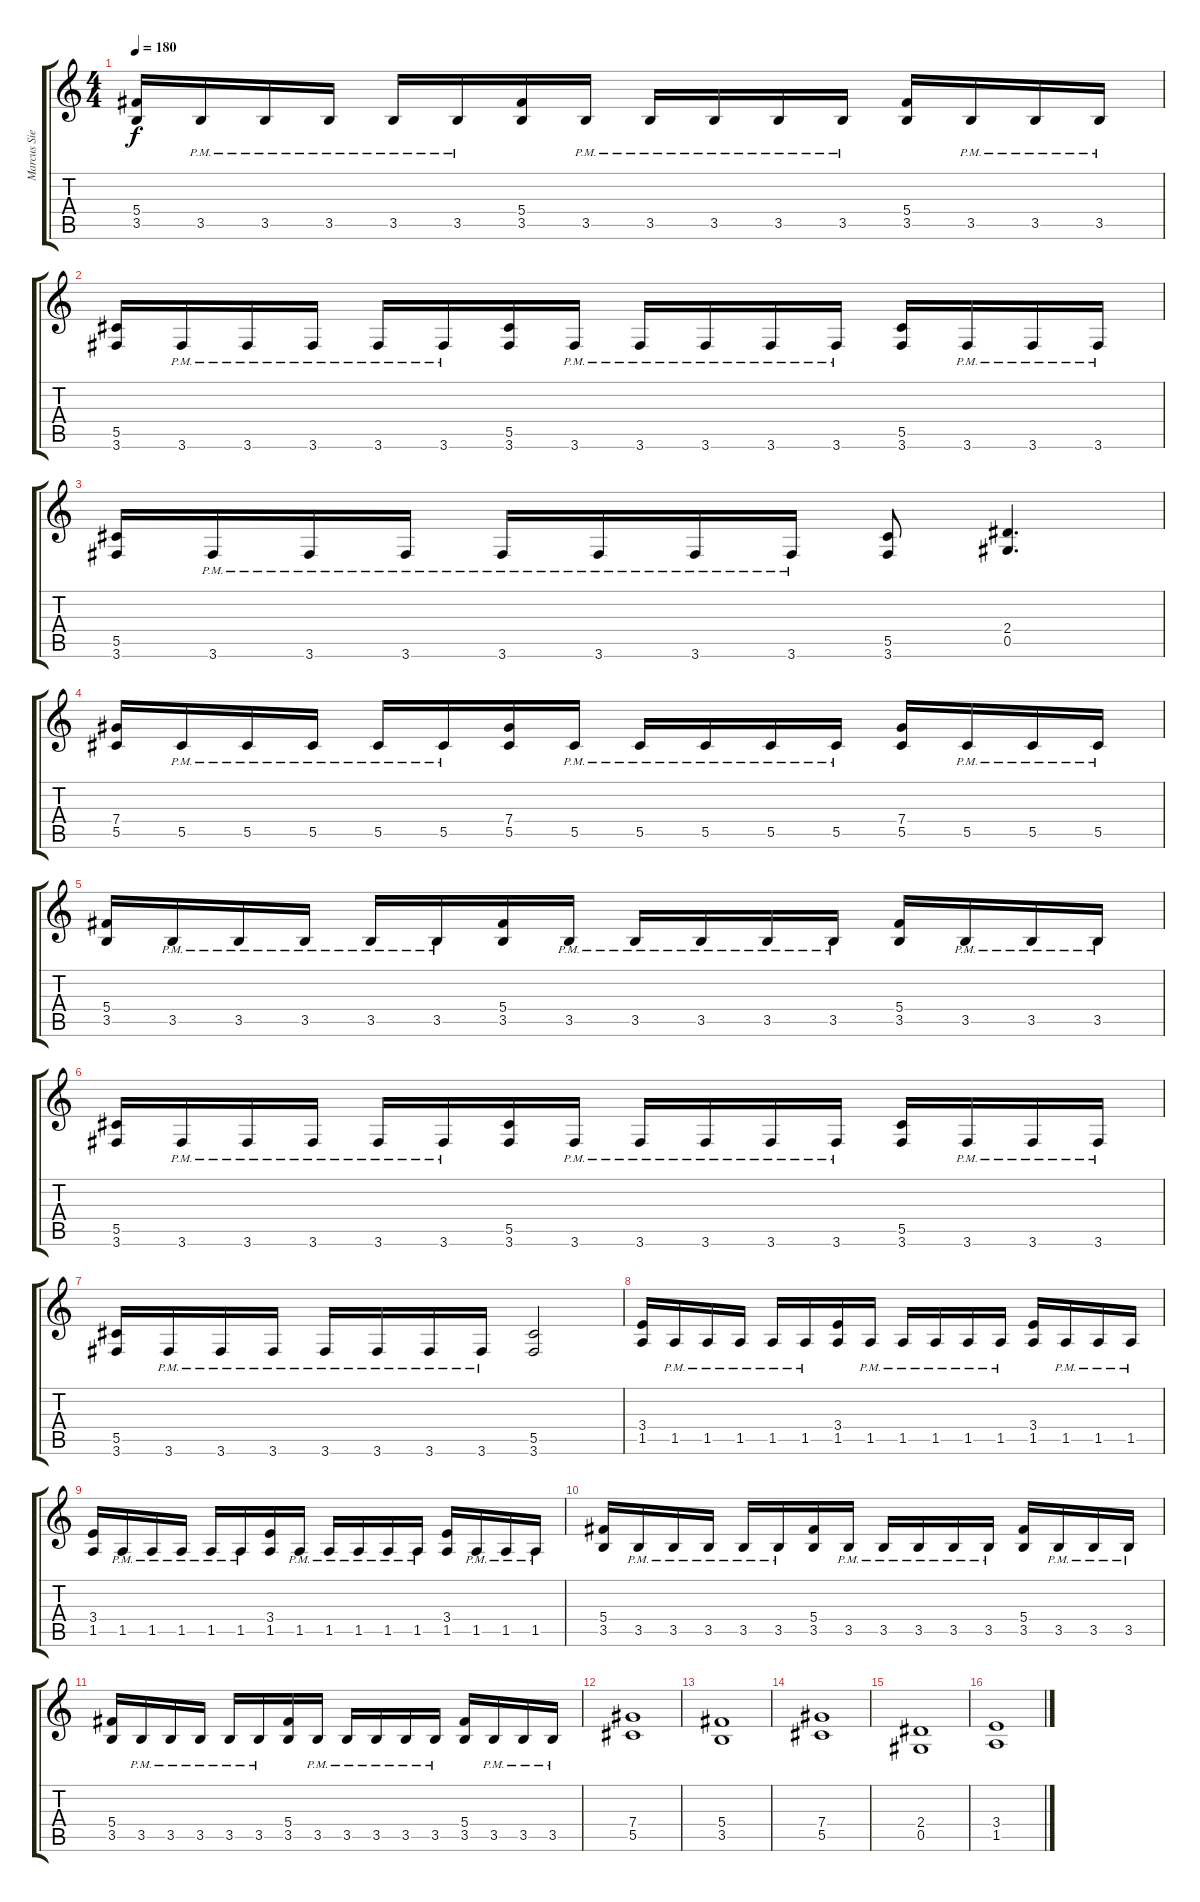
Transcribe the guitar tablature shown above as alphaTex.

\track ("Marcus Siepen" "Marcus Sie") {instrument distortionguitar}
\staff {score tabs}
\tuning (Eb4 Bb3 Gb3 Db3 Ab2 Eb2) {hide}
\ts (4 4)
\tempo 180
\clef g2
\ks c
(5.4 3.5).16{dy f} 3.5{pm}.16 3.5{pm}.16 3.5{pm}.16 3.5{pm}.16 3.5{pm}.16 (5.4 3.5).16 3.5{pm}.16 3.5{pm}.16 3.5{pm}.16 3.5{pm}.16 3.5{pm}.16 (5.4 3.5).16 3.5{pm}.16 3.5{pm}.16 3.5{pm}.16 |
(5.5 3.6).16 3.6{pm}.16 3.6{pm}.16 3.6{pm}.16 3.6{pm}.16 3.6{pm}.16 (5.5 3.6).16 3.6{pm}.16 3.6{pm}.16 3.6{pm}.16 3.6{pm}.16 3.6{pm}.16 (5.5 3.6).16 3.6{pm}.16 3.6{pm}.16 3.6{pm}.16 |
(5.5 3.6).16 3.6{pm}.16 3.6{pm}.16 3.6{pm}.16 3.6{pm}.16 3.6{pm}.16 3.6{pm}.16 3.6{pm}.16 (5.5 3.6).8 (2.4 0.5).4{d} |
(7.4 5.5).16 5.5{pm}.16 5.5{pm}.16 5.5{pm}.16 5.5{pm}.16 5.5{pm}.16 (7.4 5.5).16 5.5{pm}.16 5.5{pm}.16 5.5{pm}.16 5.5{pm}.16 5.5{pm}.16 (7.4 5.5).16 5.5{pm}.16 5.5{pm}.16 5.5{pm}.16 |
(5.4 3.5).16 3.5{pm}.16 3.5{pm}.16 3.5{pm}.16 3.5{pm}.16 3.5{pm}.16 (5.4 3.5).16 3.5{pm}.16 3.5{pm}.16 3.5{pm}.16 3.5{pm}.16 3.5{pm}.16 (5.4 3.5).16 3.5{pm}.16 3.5{pm}.16 3.5{pm}.16 |
(5.5 3.6).16 3.6{pm}.16 3.6{pm}.16 3.6{pm}.16 3.6{pm}.16 3.6{pm}.16 (5.5 3.6).16 3.6{pm}.16 3.6{pm}.16 3.6{pm}.16 3.6{pm}.16 3.6{pm}.16 (5.5 3.6).16 3.6{pm}.16 3.6{pm}.16 3.6{pm}.16 |
(5.5 3.6).16 3.6{pm}.16 3.6{pm}.16 3.6{pm}.16 3.6{pm}.16 3.6{pm}.16 3.6{pm}.16 3.6{pm}.16 (5.5 3.6).2 |
(3.4 1.5).16 1.5{pm}.16 1.5{pm}.16 1.5{pm}.16 1.5{pm}.16 1.5{pm}.16 (3.4 1.5).16 1.5{pm}.16 1.5{pm}.16 1.5{pm}.16 1.5{pm}.16 1.5{pm}.16 (3.4 1.5).16 1.5{pm}.16 1.5{pm}.16 1.5{pm}.16 |
(3.4 1.5).16 1.5{pm}.16 1.5{pm}.16 1.5{pm}.16 1.5{pm}.16 1.5{pm}.16 (3.4 1.5).16 1.5{pm}.16 1.5{pm}.16 1.5{pm}.16 1.5{pm}.16 1.5{pm}.16 (3.4 1.5).16 1.5{pm}.16 1.5{pm}.16 1.5{pm}.16 |
(5.4 3.5).16 3.5{pm}.16 3.5{pm}.16 3.5{pm}.16 3.5{pm}.16 3.5{pm}.16 (5.4 3.5).16 3.5{pm}.16 3.5{pm}.16 3.5{pm}.16 3.5{pm}.16 3.5{pm}.16 (5.4 3.5).16 3.5{pm}.16 3.5{pm}.16 3.5{pm}.16 |
(5.4 3.5).16 3.5{pm}.16 3.5{pm}.16 3.5{pm}.16 3.5{pm}.16 3.5{pm}.16 (5.4 3.5).16 3.5{pm}.16 3.5{pm}.16 3.5{pm}.16 3.5{pm}.16 3.5{pm}.16 (5.4 3.5).16 3.5{pm}.16 3.5{pm}.16 3.5{pm}.16 |
(7.4 5.5).1 |
(5.4 3.5).1 |
(7.4 5.5).1 |
(2.4 0.5).1 |
(3.4 1.5).1
